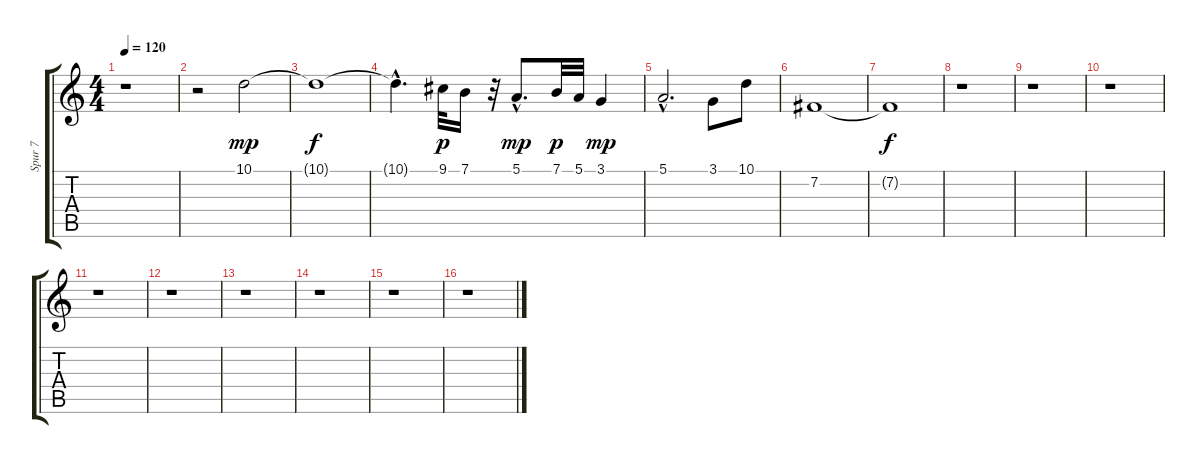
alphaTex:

\track ("Spur 7" "Spur 7") {instrument bagpipe}
\staff {score tabs}
\tuning (E4 B3 G3 D3 A2 E2) {hide}
\ts (4 4)
\tempo 120
\clef g2
\ks c
r.1{dy mp} |
r.2 10.1.2 |
10.1{t}.1{dy f} |
10.1{hac t}.4{d} 9.1.32{dy p} 7.1.16 r.32 5.1{hac}.8{d dy mp} 7.1.32{dy p} 5.1.32 3.1.4{dy mp} |
5.1{hac}.2{d} 3.1.8 10.1.8 |
7.2.1 |
7.2{t}.1{dy f} |
r.1 |
r.1 |
r.1 |
r.1 |
r.1 |
r.1 |
r.1 |
r.1 |
r.1
